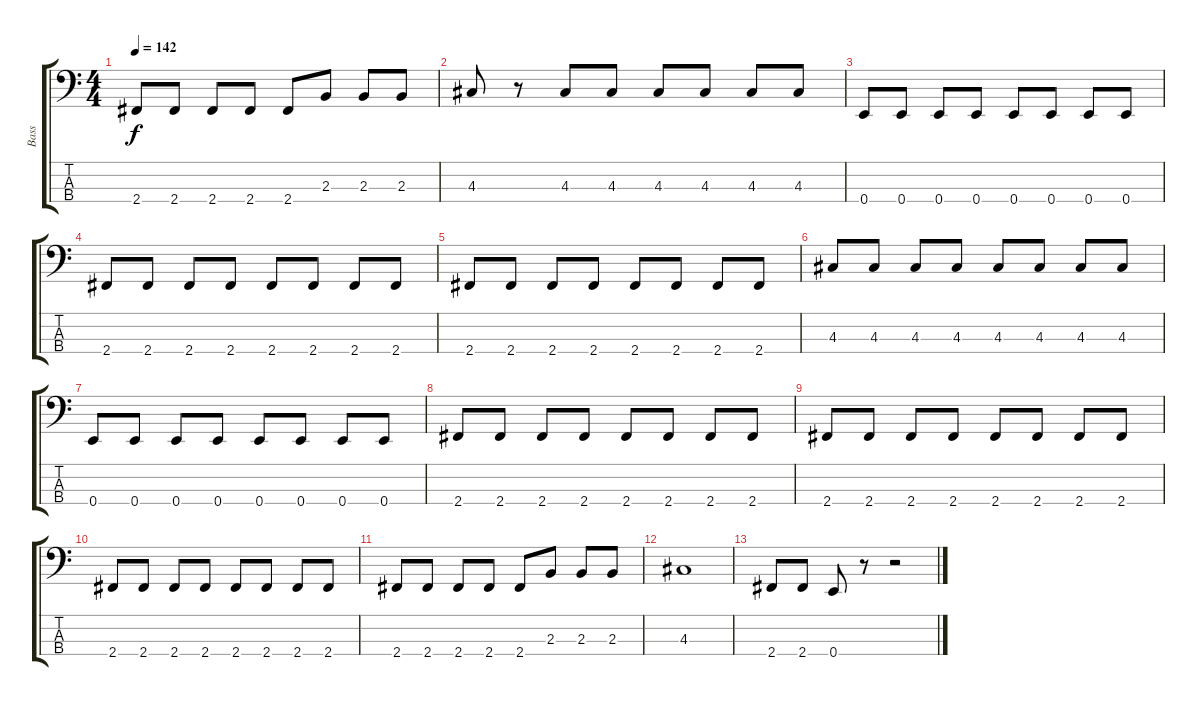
\track ("Bass" "Bass") {instrument electricbasspick}
\staff {score tabs}
\tuning (G2 D2 A1 E1) {hide}
\ts (4 4)
\tempo 142
\clef f4
\ks c
2.4.8{dy f} 2.4.8 2.4.8 2.4.8 2.4.8 2.3.8 2.3.8 2.3.8 |
4.3.8 r.8 4.3.8 4.3.8 4.3.8 4.3.8 4.3.8 4.3.8 |
0.4.8 0.4.8 0.4.8 0.4.8 0.4.8 0.4.8 0.4.8 0.4.8 |
2.4.8 2.4.8 2.4.8 2.4.8 2.4.8 2.4.8 2.4.8 2.4.8 |
2.4.8 2.4.8 2.4.8 2.4.8 2.4.8 2.4.8 2.4.8 2.4.8 |
4.3.8 4.3.8 4.3.8 4.3.8 4.3.8 4.3.8 4.3.8 4.3.8 |
0.4.8 0.4.8 0.4.8 0.4.8 0.4.8 0.4.8 0.4.8 0.4.8 |
2.4.8 2.4.8 2.4.8 2.4.8 2.4.8 2.4.8 2.4.8 2.4.8 |
2.4.8 2.4.8 2.4.8 2.4.8 2.4.8 2.4.8 2.4.8 2.4.8 |
2.4.8 2.4.8 2.4.8 2.4.8 2.4.8 2.4.8 2.4.8 2.4.8 |
2.4.8 2.4.8 2.4.8 2.4.8 2.4.8 2.3.8 2.3.8 2.3.8 |
4.3.1 |
2.4.8 2.4.8 0.4.8 r.8 r.2
